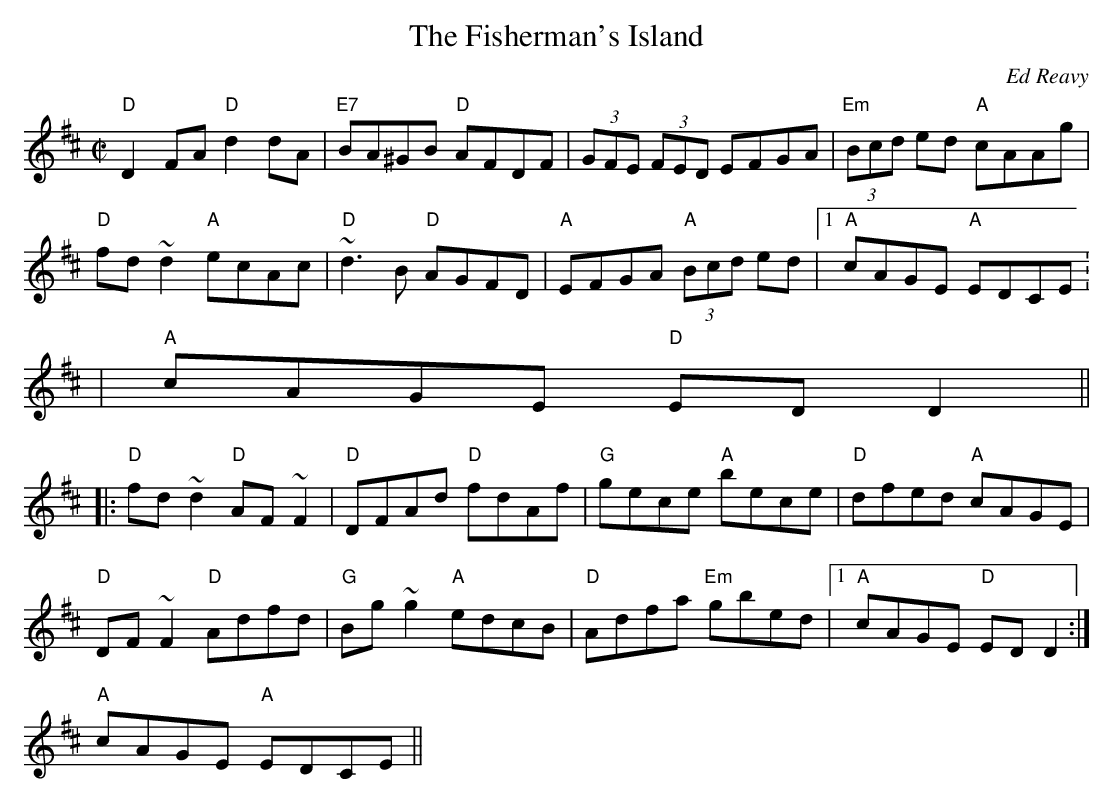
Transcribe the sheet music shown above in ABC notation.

X:1
T:Fisherman's Island, The
M:C|
L:1/8
C:Ed Reavy
K:D
"D"D2FA "D"d2dA|"E7"BA^GB "D"AFDF|(3GFE (3FED EFGA|"Em"(3Bcd ed "A"cAAg|
"D"fd~d2 "A"ecAc|"D"~d3 B "D"AGFD|"A"EFGA "A"(3Bcd ed|1 "A"cAGE "A"EDCE:
|
2 "A"cAGE "D"EDD2||
|:"D"fd~d2 "D"AF~F2|"D"DFAd "D"fdAf|"G"gece "A"bece|"D"dfed "A"cAGE|
"D"DF~F2 "D"Adfd|"G"Bg~g2 "A"edcB|"D"Adfa "Em"gbed|1 "A"cAGE "D"EDD2:|
2 "A"cAGE "A"EDCE||
